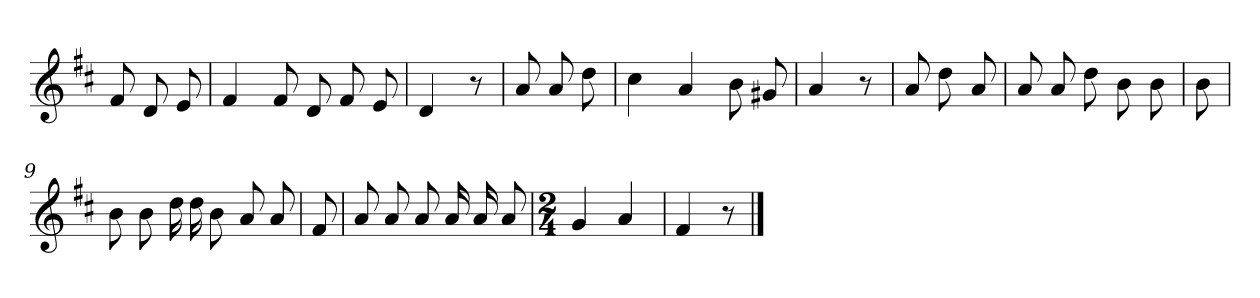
**kern
*part1
*staff1
*clefG2
*k[f#c#]
*D:
=
8f#
8d
8e
=1
4f#
8f#
8d
8f#
8e
=2
4d
8r
=3
8a
8a
8dd
=4
4cc#
4a
8b
8g#X
=5
4a
8r
=6
8a
8dd
8a
=7
8a
8a
8dd
8b
8b
=8
8b
=9
8b
8b
16dd
16dd
8b
8a
8a
=10
8f#
=11
8a
8a
8a
16a
16a
8a
=12
*M2/4
4g
4a
=13
4f#
8r
==
*-
